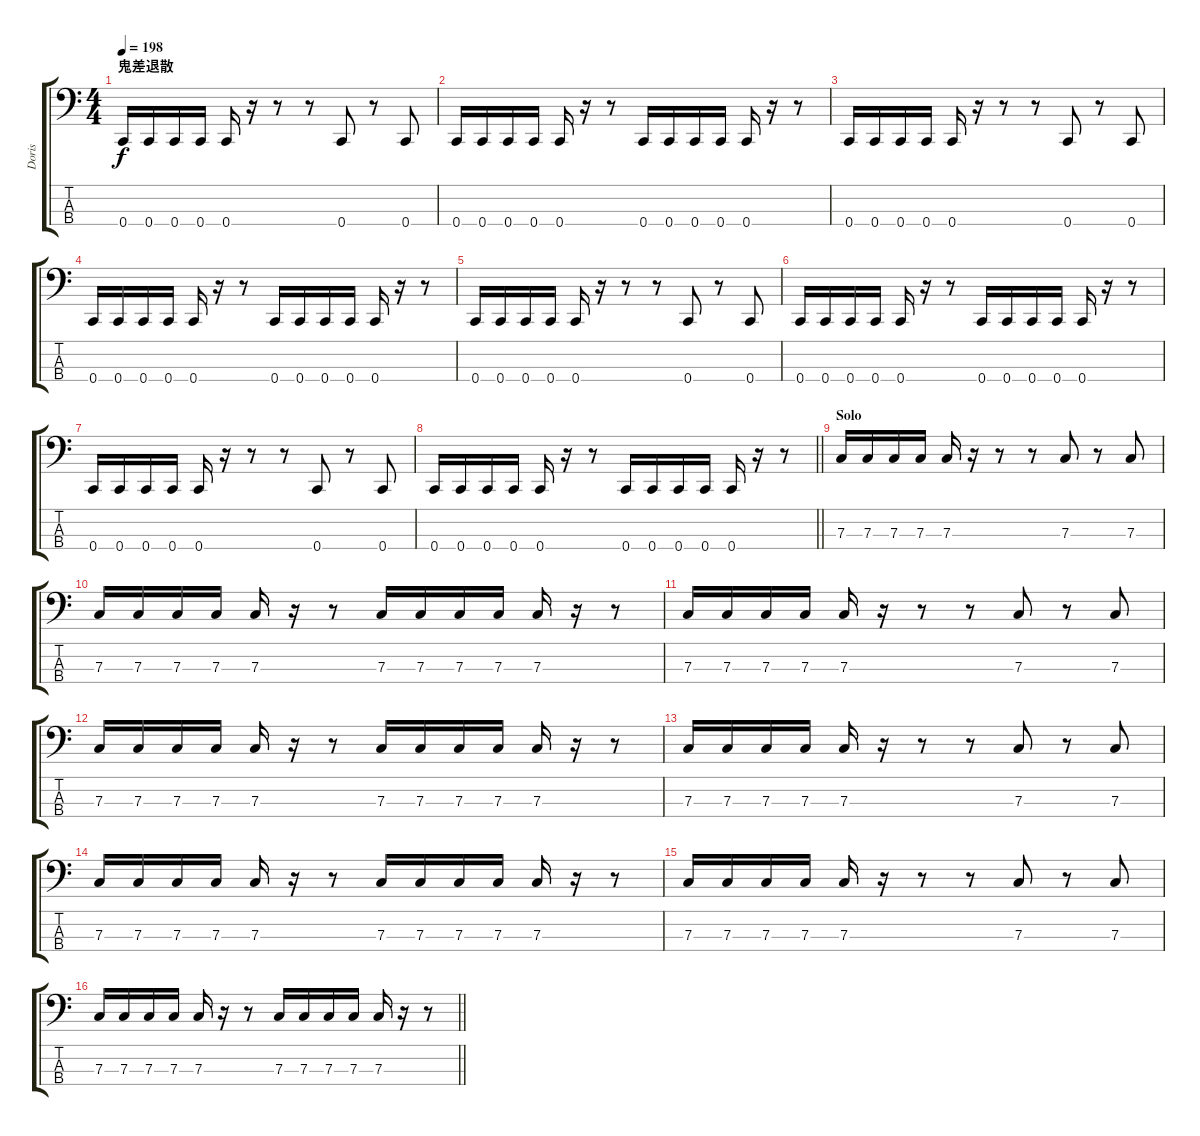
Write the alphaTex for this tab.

\track ("Doris" "Doris") {instrument electricbasspick}
\staff {score tabs}
\tuning (Eb2 Bb1 F1 C1) {hide}
\ts (4 4)
\section ("" "鬼差退散")
\tempo 198
\clef f4
\ks c
0.4.16{dy f} 0.4.16 0.4.16 0.4.16 0.4.16 r.16 r.8 r.8 0.4.8 r.8 0.4.8 |
0.4.16 0.4.16 0.4.16 0.4.16 0.4.16 r.16 r.8 0.4.16 0.4.16 0.4.16 0.4.16 0.4.16 r.16 r.8 |
0.4.16 0.4.16 0.4.16 0.4.16 0.4.16 r.16 r.8 r.8 0.4.8 r.8 0.4.8 |
0.4.16 0.4.16 0.4.16 0.4.16 0.4.16 r.16 r.8 0.4.16 0.4.16 0.4.16 0.4.16 0.4.16 r.16 r.8 |
0.4.16 0.4.16 0.4.16 0.4.16 0.4.16 r.16 r.8 r.8 0.4.8 r.8 0.4.8 |
0.4.16 0.4.16 0.4.16 0.4.16 0.4.16 r.16 r.8 0.4.16 0.4.16 0.4.16 0.4.16 0.4.16 r.16 r.8 |
0.4.16 0.4.16 0.4.16 0.4.16 0.4.16 r.16 r.8 r.8 0.4.8 r.8 0.4.8 |
\barLineRight lightlight
0.4.16 0.4.16 0.4.16 0.4.16 0.4.16 r.16 r.8 0.4.16 0.4.16 0.4.16 0.4.16 0.4.16 r.16 r.8 |
\section ("" "Solo")
7.3.16 7.3.16 7.3.16 7.3.16 7.3.16 r.16 r.8 r.8 7.3.8 r.8 7.3.8 |
7.3.16 7.3.16 7.3.16 7.3.16 7.3.16 r.16 r.8 7.3.16 7.3.16 7.3.16 7.3.16 7.3.16 r.16 r.8 |
7.3.16 7.3.16 7.3.16 7.3.16 7.3.16 r.16 r.8 r.8 7.3.8 r.8 7.3.8 |
7.3.16 7.3.16 7.3.16 7.3.16 7.3.16 r.16 r.8 7.3.16 7.3.16 7.3.16 7.3.16 7.3.16 r.16 r.8 |
7.3.16 7.3.16 7.3.16 7.3.16 7.3.16 r.16 r.8 r.8 7.3.8 r.8 7.3.8 |
7.3.16 7.3.16 7.3.16 7.3.16 7.3.16 r.16 r.8 7.3.16 7.3.16 7.3.16 7.3.16 7.3.16 r.16 r.8 |
7.3.16 7.3.16 7.3.16 7.3.16 7.3.16 r.16 r.8 r.8 7.3.8 r.8 7.3.8 |
\barLineRight lightlight
7.3.16 7.3.16 7.3.16 7.3.16 7.3.16 r.16 r.8 7.3.16 7.3.16 7.3.16 7.3.16 7.3.16 r.16 r.8
